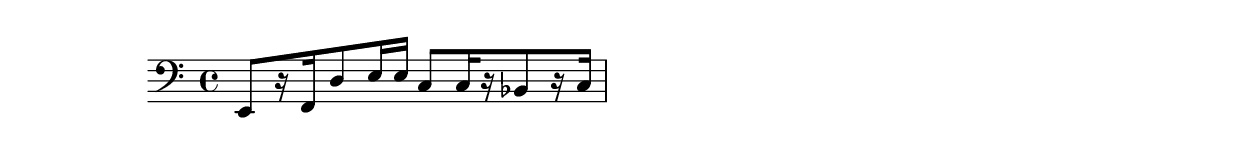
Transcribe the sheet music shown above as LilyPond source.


\header {
 texidoc = "The number of beams does not change on a rest."
}

\version "2.1.30"

\score { \notes \relative c, {
  \clef bass	 
   e8[ r16 f d'8 e16 e16]  c8[ c16 r16 bes8 r16 c16] |
 }
\paper { raggedright = ##t}
}
